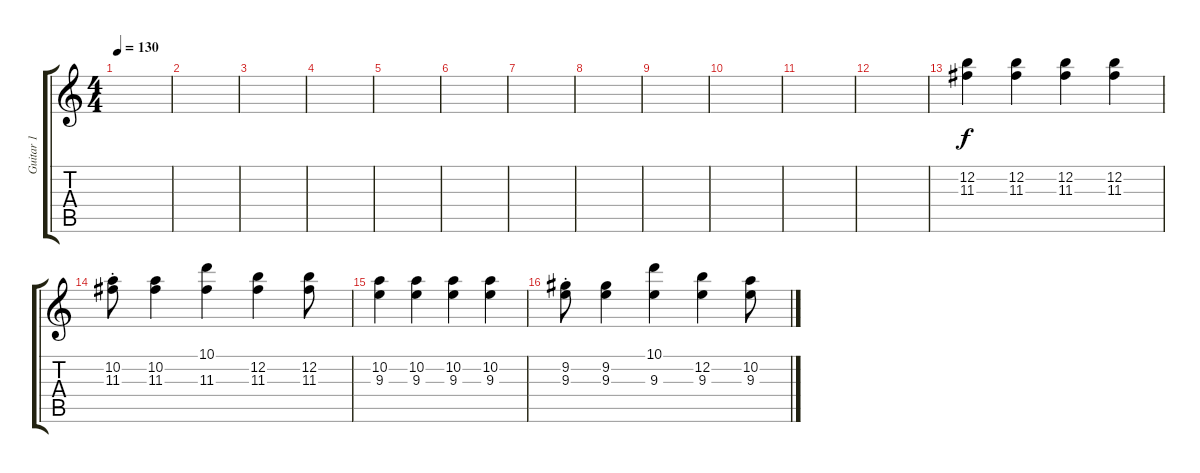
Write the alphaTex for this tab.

\track ("Guitar 1" "Guitar 1") {instrument electricguitarjazz}
\staff {score tabs}
\tuning (E4 B3 G3 D3 A2 E2) {hide}
\ts (4 4)
\tempo 130
\clef g2
\ks c
|
|
|
|
|
|
|
|
|
|
|
|
(12.2 11.3).4 (12.2 11.3).4 (12.2 11.3).4 (12.2 11.3).4 |
(10.2 11.3{st}).8 (10.2 11.3).4 (10.1 11.3).4 (12.2 11.3).4 (12.2 11.3).8 |
(10.2 9.3).4 (10.2 9.3).4 (10.2 9.3).4 (10.2 9.3).4 |
(9.2 9.3{st}).8 (9.2 9.3).4 (10.1 9.3).4 (12.2 9.3).4 (10.2 9.3).8
